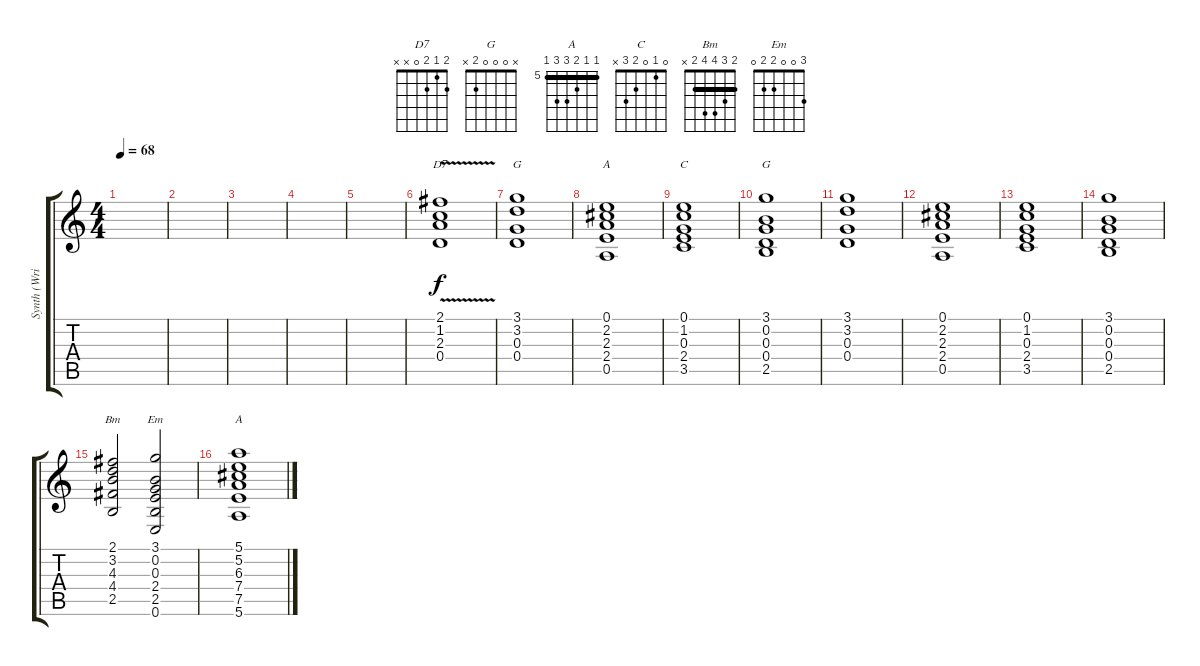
\track ("Synth (Wright)" "Synth (Wri") {instrument rockorgan}
\staff {score tabs}
\tuning (E5 B4 G4 D4 A3 E3) {hide}
\chord ("D7" 2 1 2 0 x x)
\chord ("G" 3 3 0 0 x x)
\chord ("A" 0 2 2 2 0 x)
\chord ("C" 0 1 0 2 3 x)
\chord ("G" x 0 0 0 2 x)
\chord ("Bm" 2 3 4 4 2 x) {barre 2}
\chord ("Em" 3 0 0 2 2 0)
\chord ("A" 5 5 6 7 7 5) {firstfret 5 barre 5}
\ts (4 4)
\tempo 68
\clef g2
\ks c
|
|
|
|
|
(2.1{v} 1.2 2.3 0.4).1{ch "D7"} |
(3.1 3.2 0.3 0.4).1{ch "G" dy f} |
(0.1 2.2 2.3 2.4 0.5).1{ch "A"} |
(0.1 1.2 0.3 2.4 3.5).1{ch "C"} |
(3.1 0.2 0.3 0.4 2.5).1{ch "G"} |
(3.1 3.2 0.3 0.4).1 |
(0.1 2.2 2.3 2.4 0.5).1 |
(0.1 1.2 0.3 2.4 3.5).1 |
(3.1 0.2 0.3 0.4 2.5).1 |
(2.1 3.2 4.3 4.4 2.5).2{ch "Bm"} (3.1 0.2 0.3 2.4 2.5 0.6).2{ch "Em"} |
(5.1 5.2 6.3 7.4 7.5 5.6).1{ch "A"}
